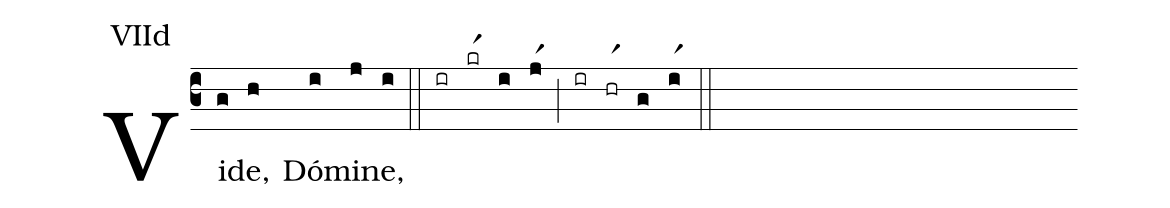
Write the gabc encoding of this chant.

annotation: VIId;
%%
(c3) Vi(g)de,(h) Dó(i)mi(j)ne,(i) (::) (ir)(krr1)(i)(jr1)(;)(ir)(hrr1)(g)(ir1)(::)
